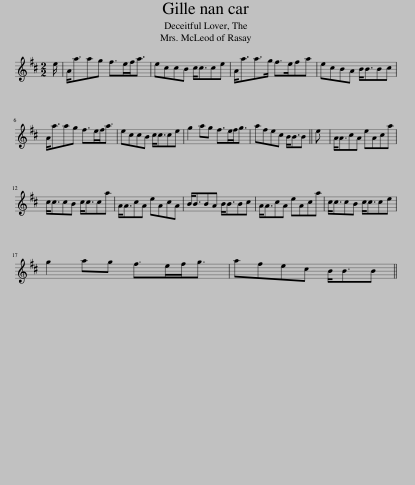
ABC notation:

X:1
L:1/8
M:2/2
I:linebreak $
K:D
V:1 treble
V:1
 e/ | A<aag f>ef<a | eccB c<cce | A<aa>g f>efa | ecBA B<BBc |$ %5
 A<aag f>ef<a | eccB c<cce | g2 ag f>ef<g | afec B<BB || e | %10
 A<AcA eAca |$ c<ccB c<cca | A<AcA eAcA | B<BBA B<BBc | A<AcA eAca | %15
 c<ccB c<cce |$ g2 ag f>ef<g | afec B<BB || %18
